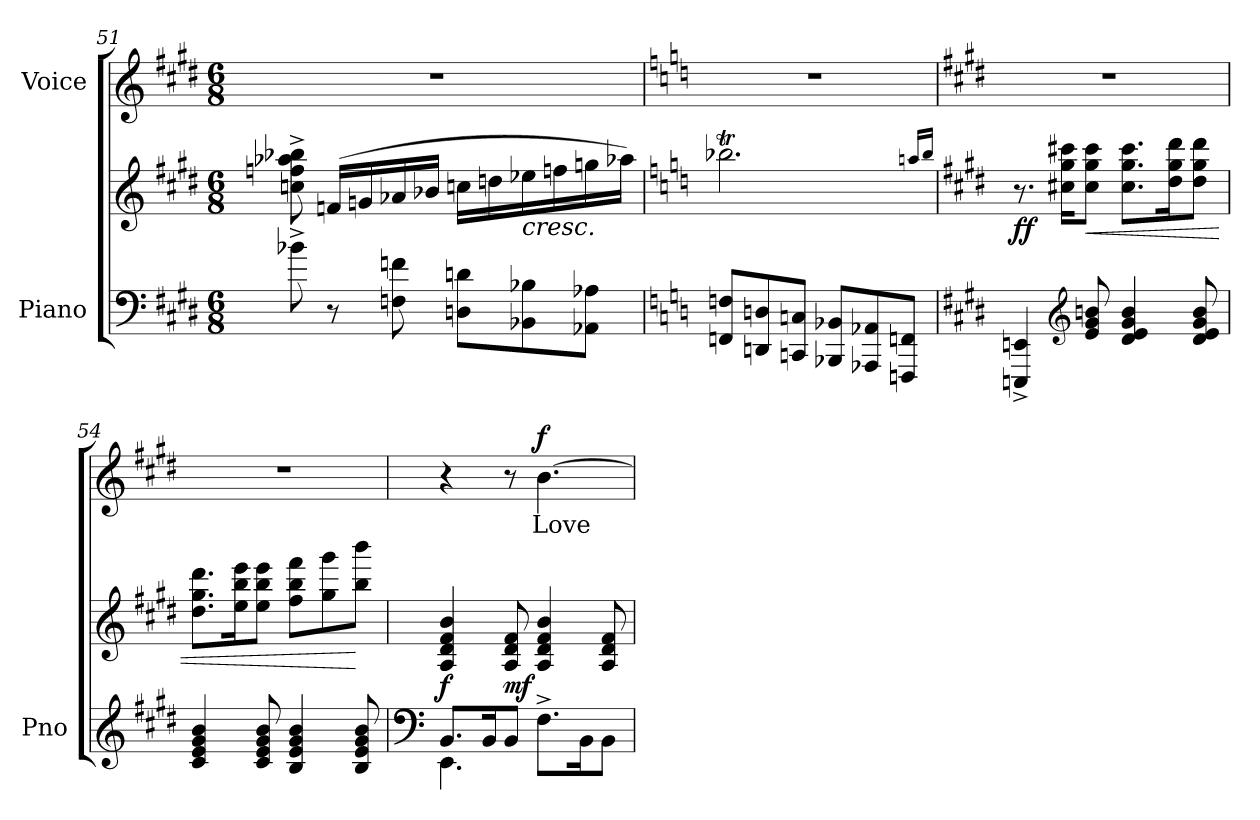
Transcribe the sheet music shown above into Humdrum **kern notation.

**kern	**kern	**dynam	**kern	**text	**dynam
*part2	*part2	*part2	*part1	*part1	*part1
*staff3	*staff2	*staff2/3	*staff1	*staff1	*staff1
*I"Piano	*	*	*I"Voice	*	*
*I'Pno	*	*	*	*	*
!!LO:LB:g=z
*clefF4	*clefG2	*	*clefG2	*	*
*k[f#c#g#d#]	*k[f#c#g#d#]	*	*k[f#c#g#d#]	*	*
*M6/8	*M6/8	*	*M6/8	*	*
=51	=51	=51	=51	=51	=51
8b-X^\	8ccn\^ 8ffn\^ 8aa-X\^ 8bb-X\^	.	2.r	.	.
8r	(16fn/LL	.	.	.	.
.	16gn/	.	.	.	.
8Fn\ 8fn\	16a-X/	.	.	.	.
.	16b-X/JJ	.	.	.	.
8Dn\ 8dn\L	16ccn\LL	.	.	.	.
.	16ddn\	.	.	.	.
!	!	!LO:HP:b	!	!	!
8BB-X\ 8B-X\	16ee-X\	<	.	.	.
.	16ffn\	.	.	.	.
8AA-X\ 8A-X\J	16ggn\	.	.	.	.
.	16aa-X\JJ)	.	.	.	.
=52	=52	=52	=52	=52	=52
*k[]	*k[]	*	*k[]	*	*
8FFn/ 8Fn/L	2.bb-XT\	.	2.r	.	.
8DDn/ 8Dn/	.	.	.	.	.
8CCn/ 8Cn/J	.	.	.	.	.
8BBB-X/ 8BB-X/L	.	.	.	.	.
8AAA-X/ 8AA-X/	.	.	.	.	.
8FFFn/ 8FFn/J	.	.	.	.	.
.	16qaan/LL	.	.	.	.
.	16qbb-/JJ	.	.	.	.
=53	=53	=53	=53	=53	=53
*k[f#c#g#d#]	*k[f#c#g#d#]	*	*k[f#c#g#d#]	*	*
!	!	!LO:DY:b	!	!	!
4EEEn/^> 4EEn/^>	8.r	ff	2.r	.	.
.	16cc#X\ 16gg#\ 16ccc#X\KL	.	.	.	.
*clefG2	*	*	*	*	*
!	!	!LO:HP:b	!	!	!
8e/ 8g#/ 8bn/	8cc#\ 8gg#\ 8ccc#\J	<	.	.	.
4d#/ 4e/ 4g#/ 4b/	8.cc#\ 8.gg#\ 8.ccc#\L	.	.	.	.
.	16dd#\ 16gg#\ 16ddd#\K	.	.	.	.
8d#/ 8e/ 8g#/ 8b/	8dd#\ 8gg#\ 8ddd#\J	.	.	.	.
!!LO:LB:g=z
=54	=54	=54	=54	=54	=54
4c#/ 4e/ 4g#/ 4b/	8.dd#\ 8.gg#\ 8.ddd#\L	.	2.r	.	.
.	16ee\ 16bb\ 16eee\K	.	.	.	.
8c#/ 8e/ 8g#/ 8b/	8ee\ 8bb\ 8eee\J	.	.	.	.
4B/ 4e/ 4g#/ 4b/	8ff#\ 8bb\ 8fff#\L	.	.	.	.
.	8gg#\ 8ggg#\	.	.	.	.
8B/ 8e/ 8g#/ 8b/	8bb\ 8bbb\J	[	.	.	.
=55	=55	=55	=55	=55	=55
*clefF4	*	*	*	*	*
*^	*	*	*	*	*
!	!	!	!LO:DY:b	!	!	!
8.BB/L	4.EE\	4A/ 4d#/ 4f#/ 4b/	f	4r	.	.
16BB/K	.	.	.	.	.	.
!	!	!	!LO:DY:n=1:b	!	!	!
8BB/J	.	8A/ 8d#/ 8f#/	[ mf	8r	.	.
!	!	!	!	!	!LO:LY:b	!LO:DY:a
8.F#^>\L	4.ryy	4A/ 4d#/ 4f#/ 4b/	.	[4.b\	Love	f
16BB\K	.	.	.	.	.	.
8BB\J	.	8A/ 8d#/ 8f#/	.	.	.	.
*v	*v	*	*	*	*	*
=	=	=	=	=	=
*-	*-	*-	*-	*-	*-
